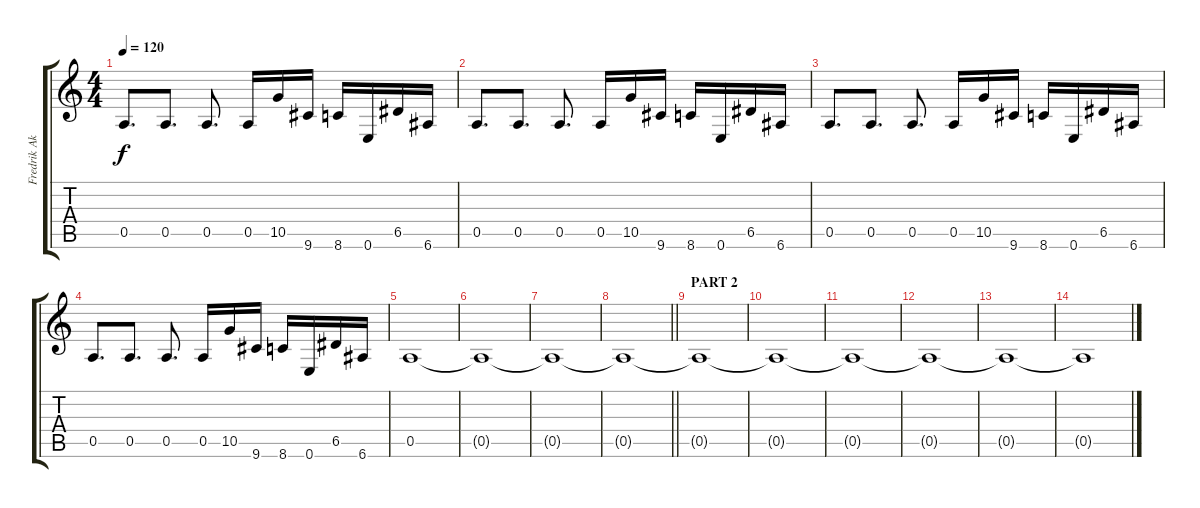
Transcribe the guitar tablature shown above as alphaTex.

\track ("Fredrik Akesson - Electric Guitar 1" "Fredrik Ak") {instrument distortionguitar}
\staff {score tabs}
\tuning (E4 B3 G3 D3 A2 E2) {hide}
\ts (4 4)
\tempo 120
\clef g2
\ks c
0.5.8{d dy f} 0.5.8{d} 0.5.8{d} 0.5.16 10.5.16 9.6.16 8.6.16 0.6.16 6.5.16 6.6.16 |
0.5.8{d} 0.5.8{d} 0.5.8{d} 0.5.16 10.5.16 9.6.16 8.6.16 0.6.16 6.5.16 6.6.16 |
0.5.8{d} 0.5.8{d} 0.5.8{d} 0.5.16 10.5.16 9.6.16 8.6.16 0.6.16 6.5.16 6.6.16 |
0.5.8{d} 0.5.8{d} 0.5.8{d} 0.5.16 10.5.16 9.6.16 8.6.16 0.6.16 6.5.16 6.6.16 |
0.5.1 |
0.5{t}.1 |
0.5{t}.1{volume 6} |
\barLineRight lightlight
0.5{t}.1 |
\section ("" "PART 2")
0.5{t}.1 |
0.5{t}.1 |
0.5{t}.1{volume 0} |
0.5{t}.1 |
0.5{t}.1 |
0.5{t}.1
